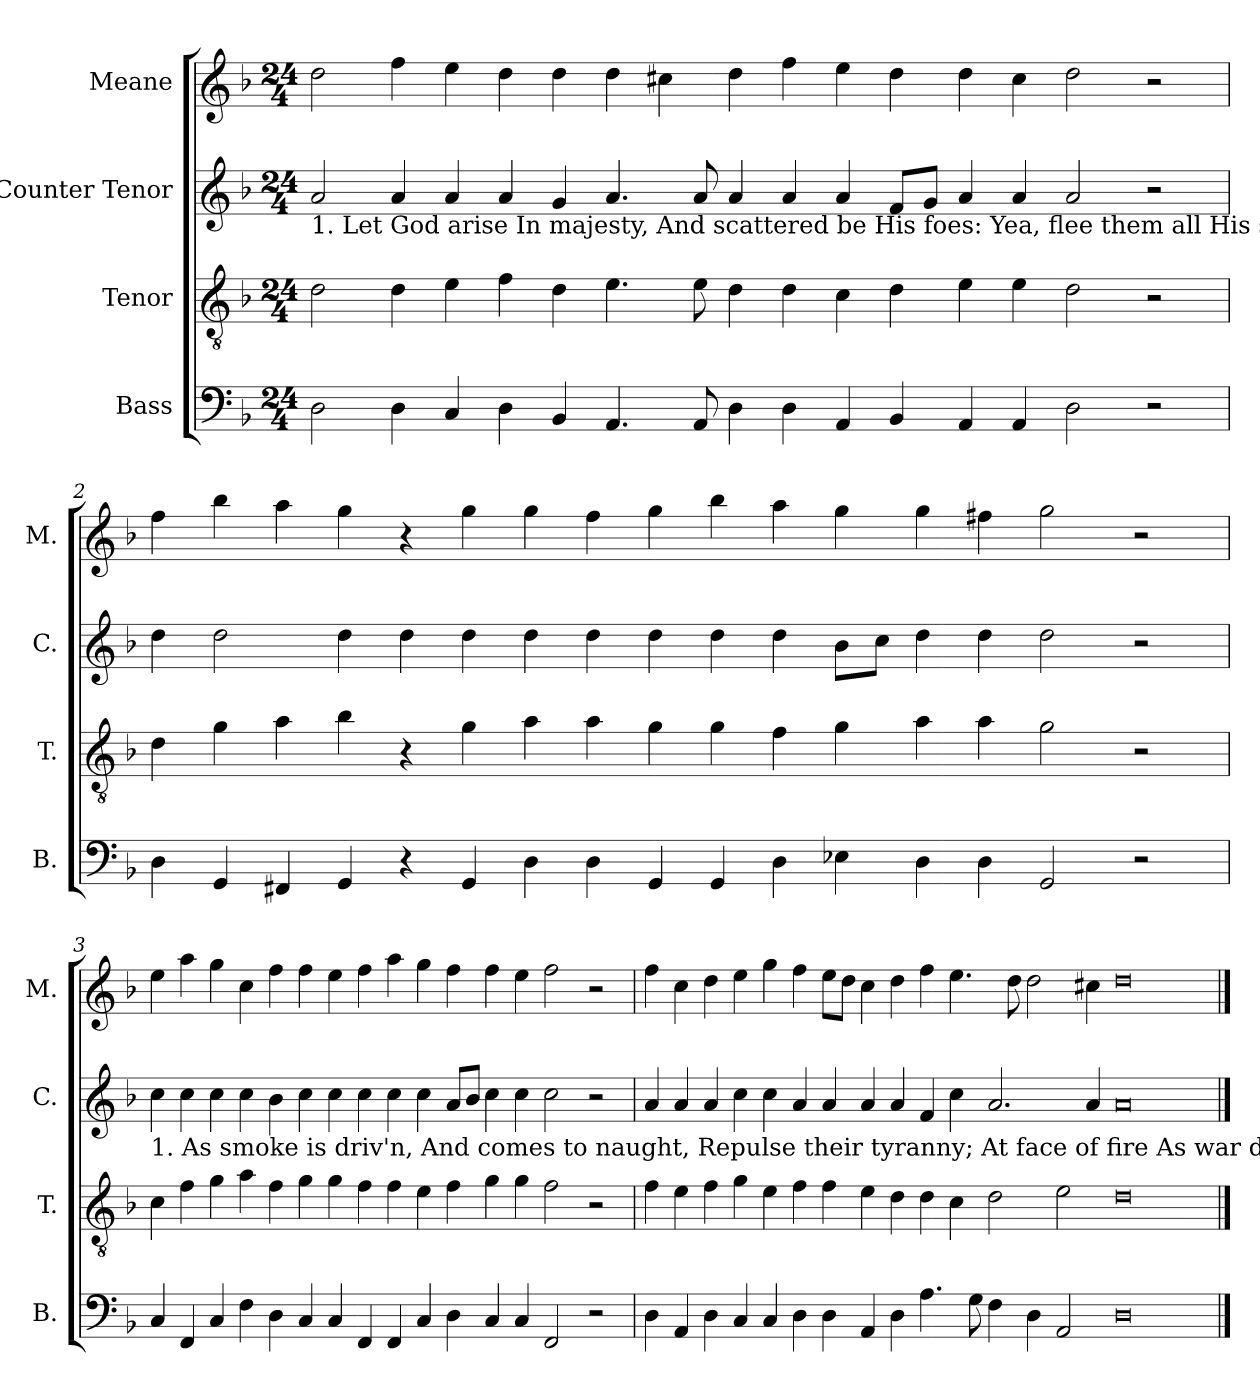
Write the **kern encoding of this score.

**kern	**kern	**kern	**kern
*part4	*part3	*part2	*part1
*staff4	*staff3	*staff2	*staff1
*I"Bass	*I"Tenor	*I"Counter Tenor	*I"Meane
*I'B.	*I'T.	*I'C.	*I'M.
*clefF4	*clefGv2	*clefG2	*clefG2
*k[b-]	*k[b-]	*k[b-]	*k[b-]
*M24/4	*M24/4	*M24/4	*M24/4
=1	=1	=1	=1
!	!	!LO:TX:b:t=1. Let God arise In majesty, And scattered be His foes&colon;  Yea, flee them all His sight in face,  To him which hateful goes.	!
2D\	2d\	2a/	2dd\
4D\	4d\	4a/	4ff\
4C/	4e\	4a/	4ee\
4D\	4f\	4a/	4dd\
4BB-/	4d\	4g/	4dd\
4.AA/	4.e\	4.a/	4dd\
.	.	.	4cc#X\
8AA/	8e\	8a/	.
4D\	4d\	4a/	4dd\
4D\	4d\	4a/	4ff\
4AA/	4c\	4a/	4ee\
4BB-/	4d\	8f/L	4dd\
.	.	8g/J	.
4AA/	4e\	4a/	4dd\
4AA/	4e\	4a/	4cc#\
2D\	2d\	2a/	2dd\
2r	2r	2r	2r
=2	=2	=2	=2
4D\	4d\	4dd\	4ff\
4GG/	4g\	2dd\	4bb-\
4FF#X/	4a\	.	4aa\
4GG/	4b-\	4dd\	4gg\
4r	4r	4dd\	4r
4GG/	4g\	4dd\	4gg\
4D\	4a\	4dd\	4gg\
4D\	4a\	4dd\	4ff\
4GG/	4g\	4dd\	4gg\
4GG/	4g\	4dd\	4bb-\
4D\	4f\	4dd\	4aa\
4E-X\	4g\	8b-\L	4gg\
.	.	8cc\J	.
4D\	4a\	4dd\	4gg\
4D\	4a\	4dd\	4ff#X\
2GG/	2g\	2dd\	2gg\
2r	2r	2r	2r
=3	=3	=3	=3
!	!	!LO:TX:b:t=1. As smoke is driv'n, And comes to naught, Repulse their tyranny; At face of fire As war doth melt, God's face the bad must flee.	!
4C/	4c\	4cc\	4ee\
4FF/	4f\	4cc\	4aa\
4C/	4g\	4cc\	4gg\
4F\	4a\	4cc\	4cc\
4D\	4f\	4b-\	4ff\
4C/	4g\	4cc\	4ff\
4C/	4g\	4cc\	4ee\
4FF/	4f\	4cc\	4ff\
4FF/	4f\	4cc\	4aa\
4C/	4e\	4cc\	4gg\
4D\	4f\	8a/L	4ff\
.	.	8b-/J	.
4C/	4g\	4cc\	4ff\
4C/	4g\	4cc\	4ee\
2FF/	2f\	2cc\	2ff\
2r	2r	2r	2r
=4	=4	=4	=4
4D\	4f\	4a/	4ff\
4AA/	4e\	4a/	4cc\
4D\	4f\	4a/	4dd\
4C/	4g\	4cc\	4ee\
4C/	4e\	4cc\	4gg\
4D\	4f\	4a/	4ff\
4D\	4f\	4a/	8ee\L
.	.	.	8dd\J
4AA/	4e\	4a/	4cc\
4D\	4d\	4a/	4dd\
4.A\	4d\	4f/	4ff\
.	4c\	4cc\	4.ee\
8G\	.	.	.
4F\	2d\	2.a/	.
.	.	.	8dd\
4D\	.	.	2dd\
2AA/	2e\	.	.
.	.	4a/	4cc#X\
0D	0d	0a	0dd
==	==	==	==
*-	*-	*-	*-
